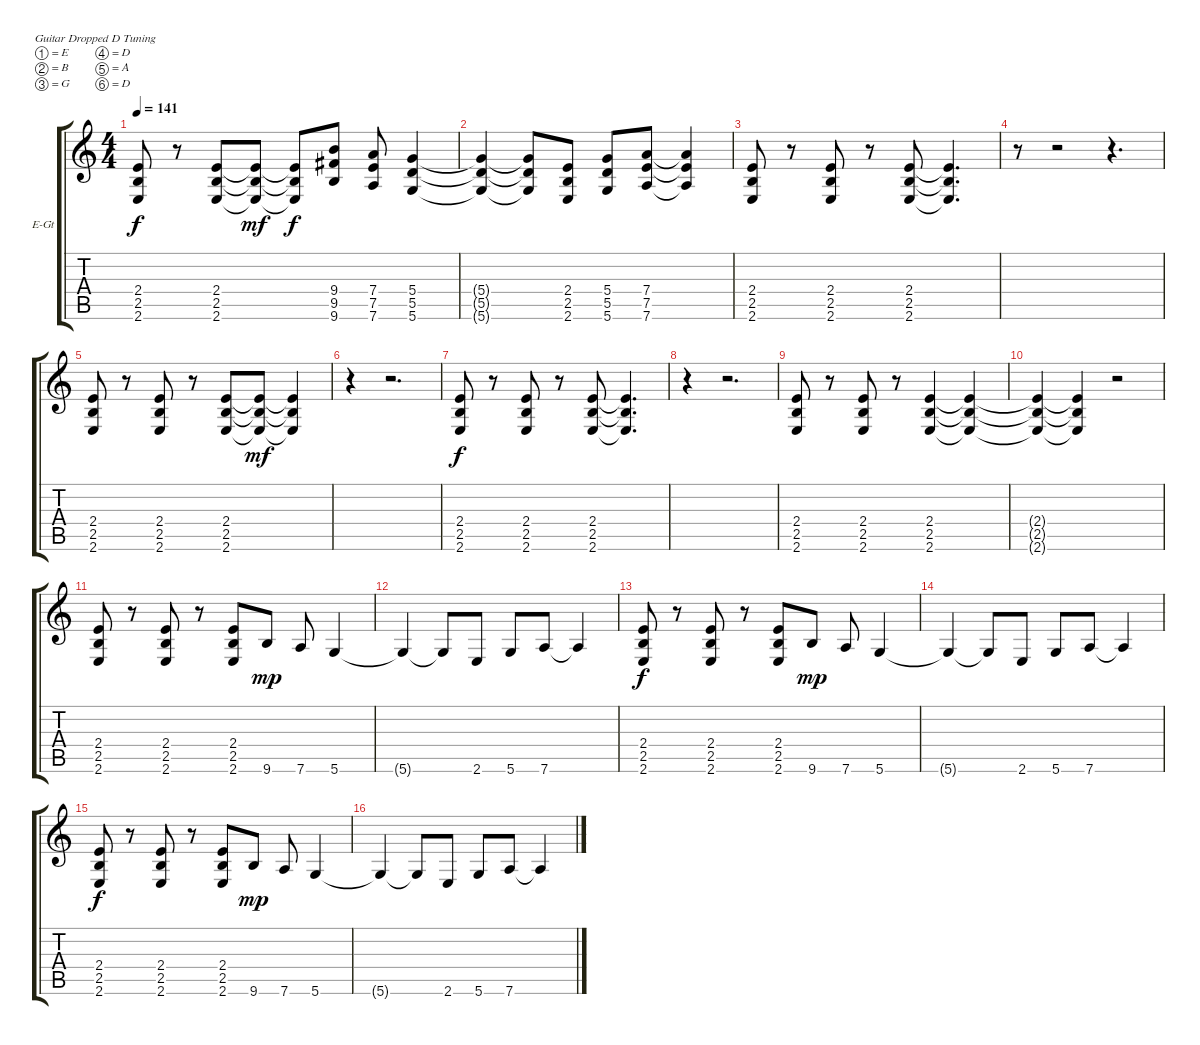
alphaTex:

\bracketExtendMode groupsimilarinstruments
\firstSystemTrackNameOrientation horizontal
\otherSystemsTrackNameOrientation horizontal
\track ("Electric Guitar" "E-Gt") {instrument distortionguitar}
\staff {score tabs}
\tuning (E4 B3 G3 D3 A2 D2)
\ts (4 4)
\tempo 141
\clef g2
\ks c
(2.4 2.5 2.6).8{dy f} r.8 (2.4 2.5 2.6).8 (2.4{t} 2.5{t} 2.6{t}).8{dy mf} (2.4{t} 2.5{t} 2.6{t}).8{dy f} (9.4 9.5 9.6).8 (7.4 7.5 7.6).8 (5.4 5.5 5.6).4 |
(5.4{t} 5.5{t} 5.6{t}).4 (5.4{t} 5.5{t} 5.6{t}).8 (2.4 2.5 2.6).8 (5.4 5.5 5.6).8 (7.4 7.5 7.6).8 (7.4{t} 7.5{t} 7.6{t}).4 |
(2.4 2.5 2.6).8 r.8 (2.4 2.5 2.6).8 r.8 (2.4 2.5 2.6).8 (2.4{t} 2.5{t} 2.6{t}).4{d} |
r.8 r.2 r.4{d} |
(2.4 2.5 2.6).8 r.8 (2.4 2.5 2.6).8 r.8 (2.4 2.5 2.6).8 (2.6{t} 2.5{t} 2.4{t}).8{dy mf} (2.6{t} 2.5{t} 2.4{t}).4 |
r.4 r.2{d} |
(2.4 2.5 2.6).8{dy f} r.8 (2.4 2.5 2.6).8 r.8 (2.4 2.5 2.6).8 (2.4{t} 2.5{t} 2.6{t}).4{d} |
r.4 r.2{d} |
(2.4 2.5 2.6).8 r.8 (2.4 2.5 2.6).8 r.8 (2.4 2.5 2.6).4 (2.4{t} 2.5{t} 2.6{t}).4 |
(2.4{t} 2.5{t} 2.6{t}).4 (2.4{t} 2.5{t} 2.6{t}).4 r.2 |
(2.4 2.5 2.6).8 r.8 (2.4 2.5 2.6).8 r.8 (2.4 2.5 2.6).8 9.6.8{dy mp} 7.6.8 5.6.4 |
5.6{t}.4 5.6{t}.8 2.6.8 5.6.8 7.6.8 7.6{t}.4 |
(2.4 2.5 2.6).8{dy f} r.8 (2.4 2.5 2.6).8 r.8 (2.4 2.5 2.6).8 9.6.8{dy mp} 7.6.8 5.6.4 |
5.6{t}.4 5.6{t}.8 2.6.8 5.6.8 7.6.8 7.6{t}.4 |
(2.4 2.5 2.6).8{dy f} r.8 (2.4 2.5 2.6).8 r.8 (2.4 2.5 2.6).8 9.6.8{dy mp} 7.6.8 5.6.4 |
5.6{t}.4 5.6{t}.8 2.6.8 5.6.8 7.6.8 7.6{t}.4
